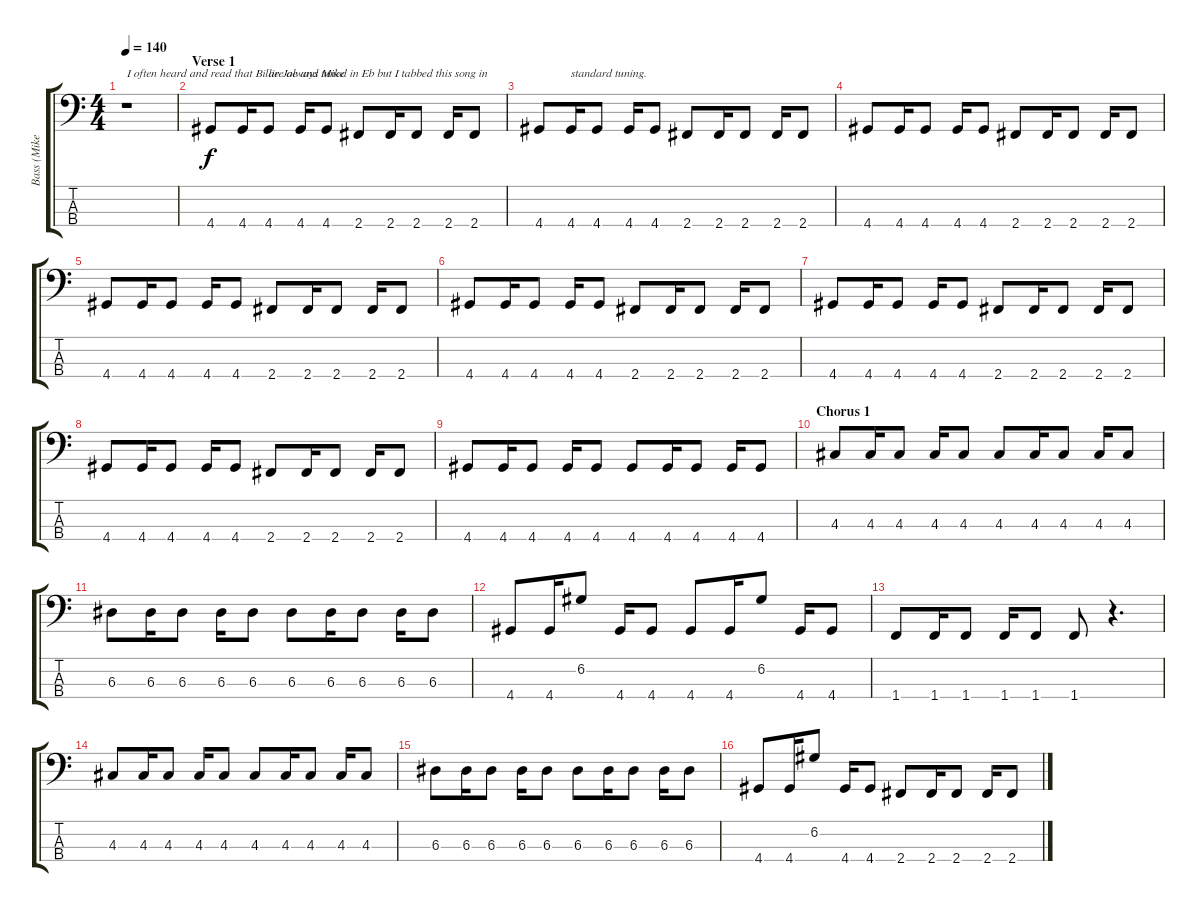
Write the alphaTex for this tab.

\track ("Bass (Mike)" "Bass (Mike") {instrument electricbasspick}
\staff {score tabs}
\tuning (G2 D2 A1 E1) {hide}
\ts (4 4)
\tempo 140
\clef f4
\ks c
r.1{txt "I often heard and read that Billie Joe and Mike" dy f instrument electricbasspick} |
\section ("" "Verse 1")
4.4.8 4.4.16 4.4.8{txt "are always tuned in Eb but I tabbed this song in"} 4.4.16 4.4.8 2.4.8 2.4.16 2.4.8 2.4.16 2.4.8 |
4.4.8 4.4.16{txt "standard tuning."} 4.4.8 4.4.16 4.4.8 2.4.8 2.4.16 2.4.8 2.4.16 2.4.8 |
4.4.8 4.4.16 4.4.8 4.4.16 4.4.8 2.4.8 2.4.16 2.4.8 2.4.16 2.4.8 |
4.4.8 4.4.16 4.4.8 4.4.16 4.4.8 2.4.8 2.4.16 2.4.8 2.4.16 2.4.8 |
4.4.8 4.4.16 4.4.8 4.4.16 4.4.8 2.4.8 2.4.16 2.4.8 2.4.16 2.4.8 |
4.4.8 4.4.16 4.4.8 4.4.16 4.4.8 2.4.8 2.4.16 2.4.8 2.4.16 2.4.8 |
4.4.8 4.4.16 4.4.8 4.4.16 4.4.8 2.4.8 2.4.16 2.4.8 2.4.16 2.4.8 |
4.4.8 4.4.16 4.4.8 4.4.16 4.4.8 4.4.8 4.4.16 4.4.8 4.4.16 4.4.8 |
\section ("" "Chorus 1")
4.3.8 4.3.16 4.3.8 4.3.16 4.3.8 4.3.8 4.3.16 4.3.8 4.3.16 4.3.8 |
6.3.8 6.3.16 6.3.8 6.3.16 6.3.8 6.3.8 6.3.16 6.3.8 6.3.16 6.3.8 |
4.4.8 4.4.16 6.2.8 4.4.16 4.4.8 4.4.8 4.4.16 6.2.8 4.4.16 4.4.8 |
1.4.8 1.4.16 1.4.8 1.4.16 1.4.8 1.4.8 r.4{d} |
4.3.8 4.3.16 4.3.8 4.3.16 4.3.8 4.3.8 4.3.16 4.3.8 4.3.16 4.3.8 |
6.3.8 6.3.16 6.3.8 6.3.16 6.3.8 6.3.8 6.3.16 6.3.8 6.3.16 6.3.8 |
4.4.8 4.4.16 6.2.8 4.4.16 4.4.8 2.4.8 2.4.16 2.4.8 2.4.16 2.4.8
